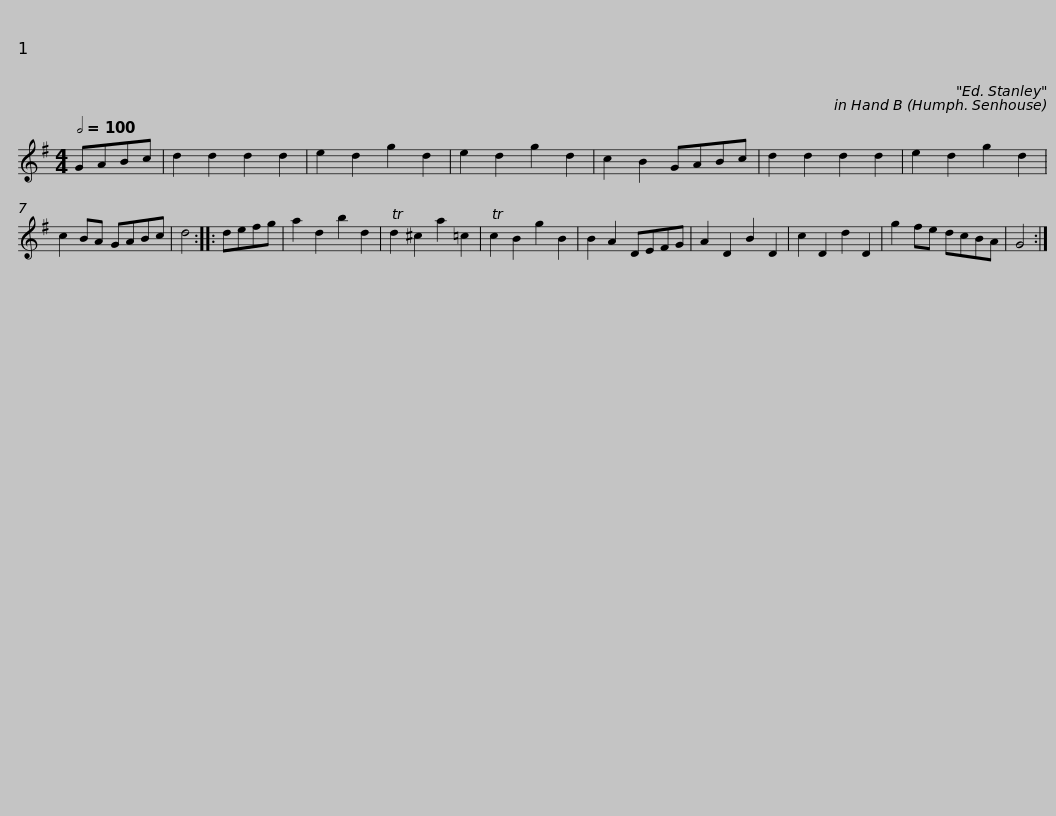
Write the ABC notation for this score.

X:1
L:1/8
Q:1/2=100
M:4/4
I:linebreak $
K:G
V:1 treble
V:1
 GABc | d2 d2 d2 d2 | e2 d2 g2 d2 | e2 d2 g2 d2 | c2 B2 GABc | %5
 d2 d2 d2 d2 | e2 d2 g2 d2 | c2 BA GABc | d4 ::$ defg | %10
 a2 d2 b2 d2 | Td2 ^c2 a2 =c2 | Tc2 B2 g2 B2 | B2 A2 DEFG | A2 D2 B2 D2 | %15
 c2 D2 d2 D2 | g2 fe dcBA | G4 :| %18
